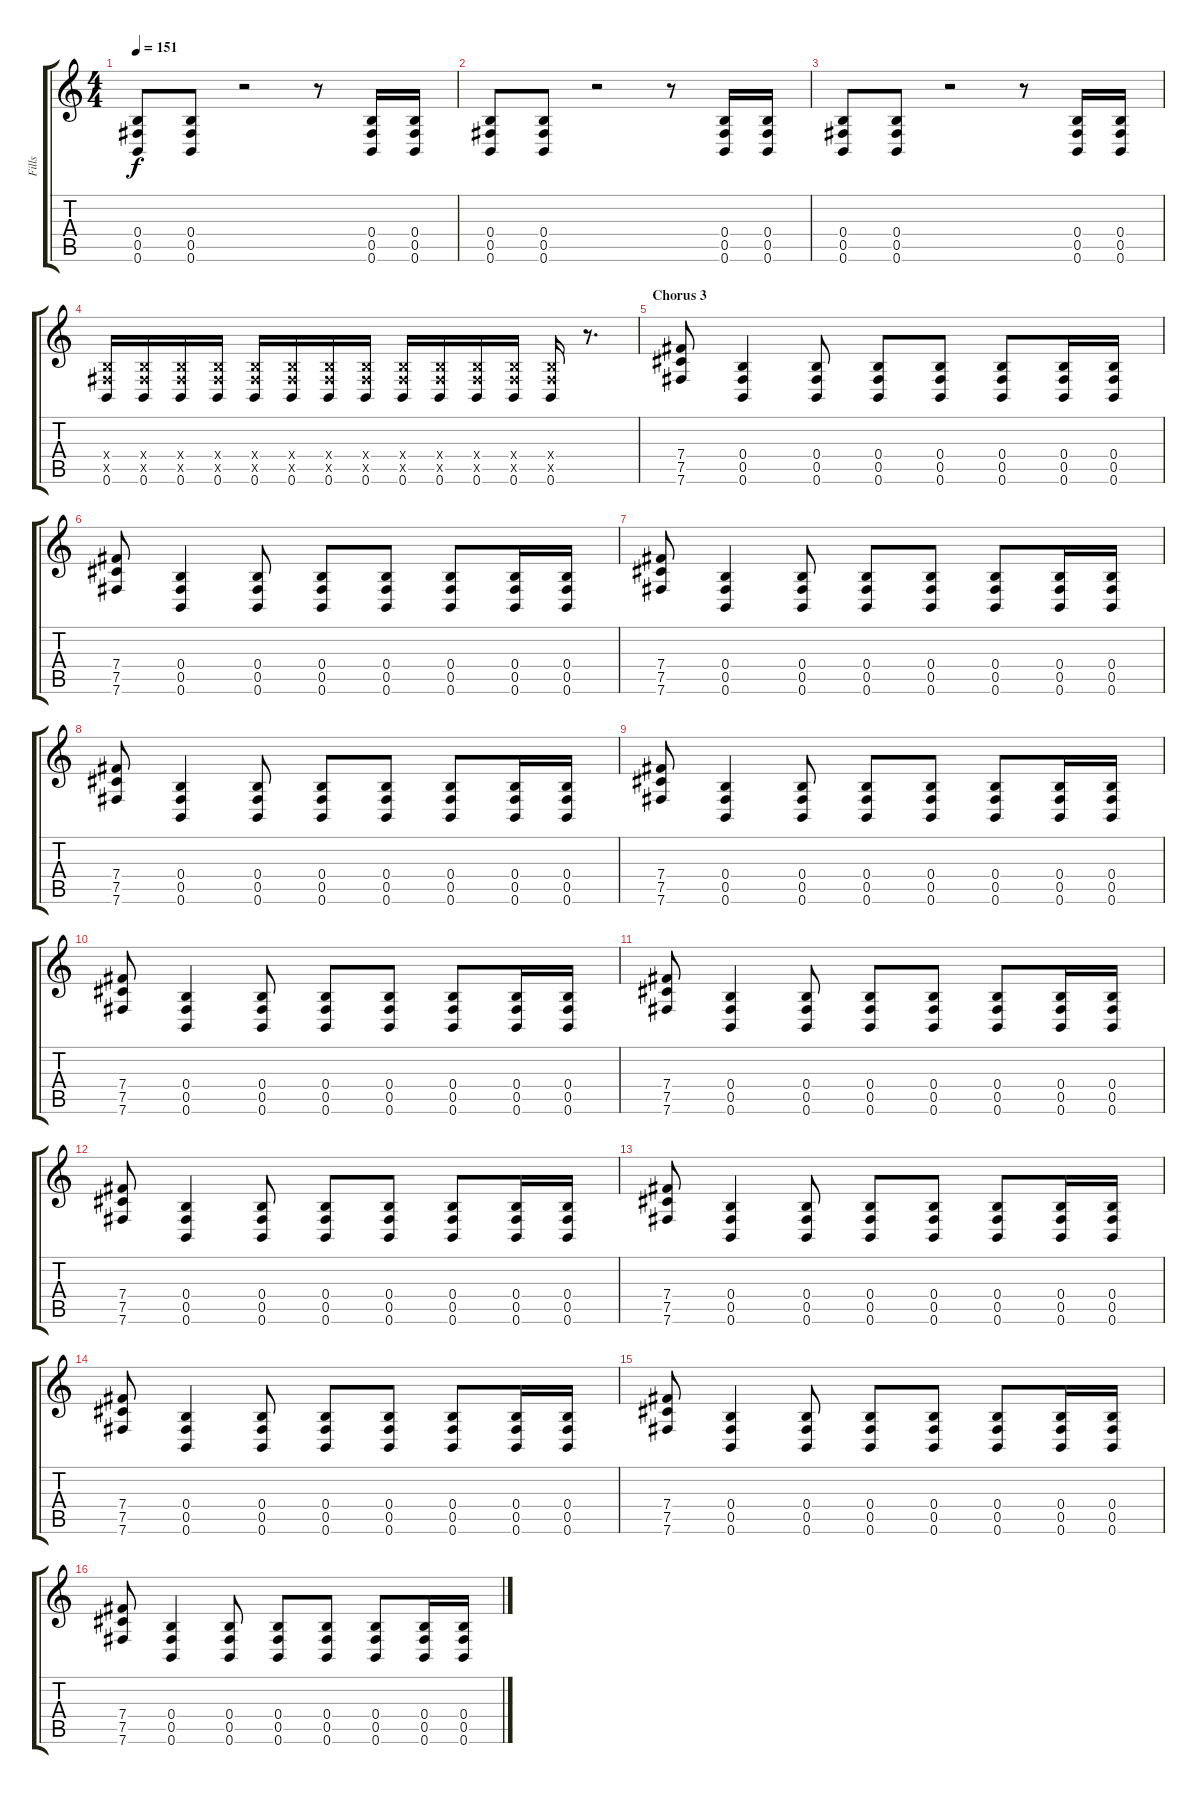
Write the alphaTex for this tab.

\track ("Fills" "Fills") {instrument distortionguitar}
\staff {score tabs}
\tuning (Db4 Ab3 E3 B2 Gb2 B1) {hide}
\ts (4 4)
\tempo 151
\clef g2
\ks c
(0.4 0.5 0.6).8{dy f} (0.4 0.5 0.6).8 r.2 r.8 (0.4 0.5 0.6).16 (0.4 0.5 0.6).16 |
(0.4 0.5 0.6).8 (0.4 0.5 0.6).8 r.2 r.8 (0.4 0.5 0.6).16 (0.4 0.5 0.6).16 |
(0.4 0.5 0.6).8 (0.4 0.5 0.6).8 r.2 r.8 (0.4 0.5 0.6).16 (0.4 0.5 0.6).16 |
(0.4{x} 0.5{x} 0.6).16 (0.4{x} 0.5{x} 0.6).16 (0.4{x} 0.5{x} 0.6).16 (0.4{x} 0.5{x} 0.6).16 (0.4{x} 0.5{x} 0.6).16 (0.4{x} 0.5{x} 0.6).16 (0.4{x} 0.5{x} 0.6).16 (0.4{x} 0.5{x} 0.6).16 (0.4{x} 0.5{x} 0.6).16 (0.4{x} 0.5{x} 0.6).16 (0.4{x} 0.5{x} 0.6).16 (0.4{x} 0.5{x} 0.6).16 (0.4{x} 0.5{x} 0.6).16 r.8{d} |
\section ("" "Chorus 3")
(7.4 7.5 7.6).8{volume 11} (0.4 0.5 0.6).4 (0.4 0.5 0.6).8 (0.4 0.5 0.6).8 (0.4 0.5 0.6).8 (0.4 0.5 0.6).8 (0.4 0.5 0.6).16 (0.4 0.5 0.6).16 |
(7.4 7.5 7.6).8 (0.4 0.5 0.6).4 (0.4 0.5 0.6).8 (0.4 0.5 0.6).8 (0.4 0.5 0.6).8 (0.4 0.5 0.6).8 (0.4 0.5 0.6).16 (0.4 0.5 0.6).16 |
(7.4 7.5 7.6).8 (0.4 0.5 0.6).4 (0.4 0.5 0.6).8 (0.4 0.5 0.6).8 (0.4 0.5 0.6).8 (0.4 0.5 0.6).8 (0.4 0.5 0.6).16 (0.4 0.5 0.6).16 |
(7.4 7.5 7.6).8 (0.4 0.5 0.6).4 (0.4 0.5 0.6).8 (0.4 0.5 0.6).8 (0.4 0.5 0.6).8 (0.4 0.5 0.6).8 (0.4 0.5 0.6).16 (0.4 0.5 0.6).16 |
(7.4 7.5 7.6).8 (0.4 0.5 0.6).4 (0.4 0.5 0.6).8 (0.4 0.5 0.6).8 (0.4 0.5 0.6).8 (0.4 0.5 0.6).8 (0.4 0.5 0.6).16 (0.4 0.5 0.6).16 |
(7.4 7.5 7.6).8 (0.4 0.5 0.6).4 (0.4 0.5 0.6).8 (0.4 0.5 0.6).8 (0.4 0.5 0.6).8 (0.4 0.5 0.6).8 (0.4 0.5 0.6).16 (0.4 0.5 0.6).16 |
(7.4 7.5 7.6).8 (0.4 0.5 0.6).4 (0.4 0.5 0.6).8 (0.4 0.5 0.6).8 (0.4 0.5 0.6).8 (0.4 0.5 0.6).8 (0.4 0.5 0.6).16 (0.4 0.5 0.6).16 |
(7.4 7.5 7.6).8 (0.4 0.5 0.6).4 (0.4 0.5 0.6).8 (0.4 0.5 0.6).8 (0.4 0.5 0.6).8 (0.4 0.5 0.6).8 (0.4 0.5 0.6).16 (0.4 0.5 0.6).16 |
(7.4 7.5 7.6).8 (0.4 0.5 0.6).4 (0.4 0.5 0.6).8 (0.4 0.5 0.6).8 (0.4 0.5 0.6).8 (0.4 0.5 0.6).8 (0.4 0.5 0.6).16 (0.4 0.5 0.6).16 |
(7.4 7.5 7.6).8 (0.4 0.5 0.6).4 (0.4 0.5 0.6).8 (0.4 0.5 0.6).8 (0.4 0.5 0.6).8 (0.4 0.5 0.6).8 (0.4 0.5 0.6).16 (0.4 0.5 0.6).16 |
(7.4 7.5 7.6).8 (0.4 0.5 0.6).4 (0.4 0.5 0.6).8 (0.4 0.5 0.6).8 (0.4 0.5 0.6).8 (0.4 0.5 0.6).8 (0.4 0.5 0.6).16 (0.4 0.5 0.6).16 |
(7.4 7.5 7.6).8 (0.4 0.5 0.6).4 (0.4 0.5 0.6).8 (0.4 0.5 0.6).8 (0.4 0.5 0.6).8 (0.4 0.5 0.6).8 (0.4 0.5 0.6).16 (0.4 0.5 0.6).16
